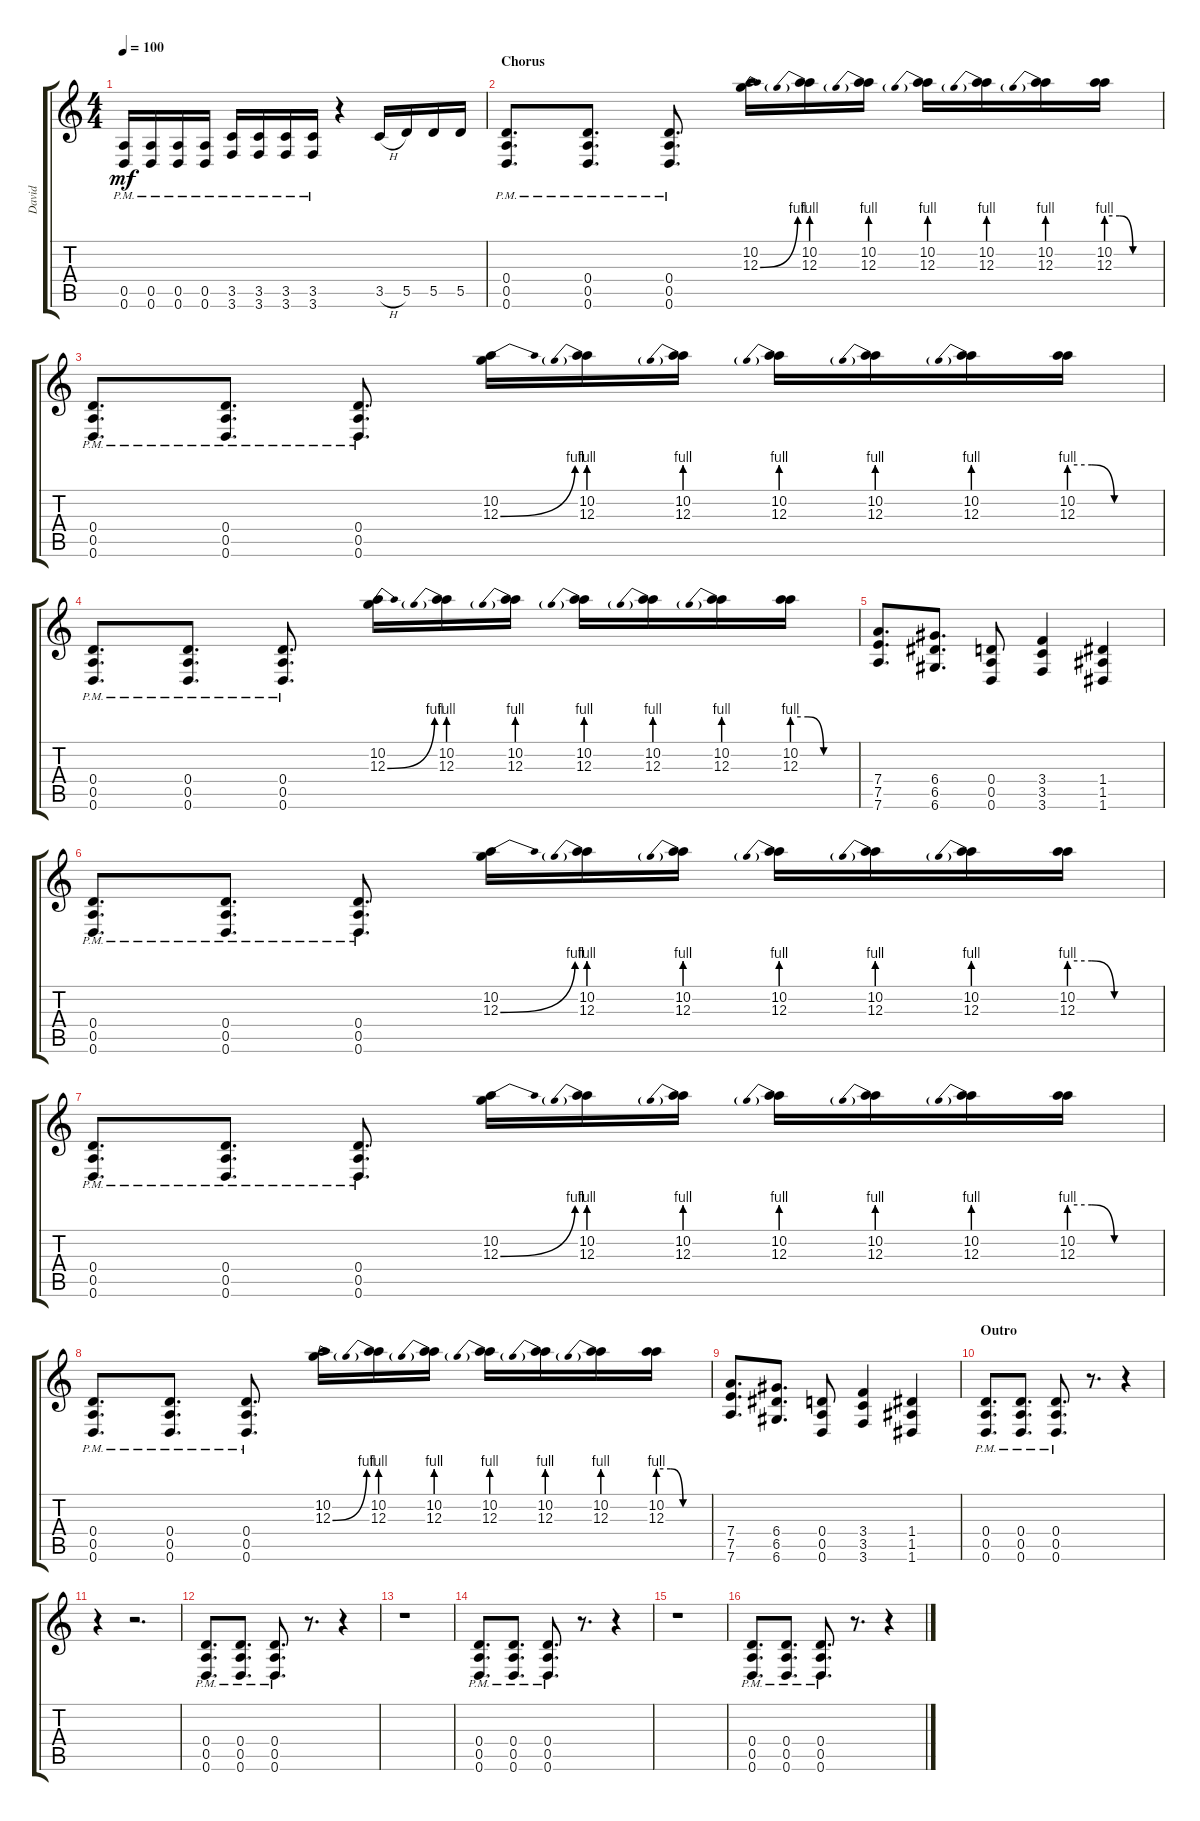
\track ("David" "David") {instrument distortionguitar}
\staff {score tabs}
\tuning (E4 B3 G3 D3 A2 D2) {hide}
\ts (4 4)
\tempo 100
\clef g2
\ks c
(0.5{pm} 0.6{pm}).16{dy mf} (0.5{pm} 0.6{pm}).16 (0.5{pm} 0.6{pm}).16 (0.5{pm} 0.6{pm}).16 (3.5{pm} 3.6{pm}).16 (3.5{pm} 3.6{pm}).16 (3.5{pm} 3.6{pm}).16 (3.5{pm} 3.6{pm}).16 r.4 3.5{h}.16 5.5.16 5.5.16 5.5.16 |
\section ("" "Chorus")
(0.4{pm} 0.5{pm} 0.6{pm}).8{d} (0.4{pm} 0.5{pm} 0.6{pm}).8{d} (0.4{pm} 0.5{pm} 0.6{pm}).8{d} (10.2 12.3{be (bend 0 0 60 4)}).16 (10.2 12.3{be (prebend 0 4 60 4)}).16 (10.2 12.3{be (prebend 0 4 60 4)}).16 (10.2 12.3{be (prebend 0 4 60 4)}).16 (10.2 12.3{be (prebend 0 4 60 4)}).16 (10.2 12.3{be (prebend 0 4 60 4)}).16 (10.2 12.3{be (custom 0 4 15 4 30 0 60 0)}).16 |
(0.4{pm} 0.5{pm} 0.6{pm}).8{d} (0.4{pm} 0.5{pm} 0.6{pm}).8{d} (0.4{pm} 0.5{pm} 0.6{pm}).8{d} (10.2 12.3{be (bend 0 0 60 4)}).16 (10.2 12.3{be (prebend 0 4 60 4)}).16 (10.2 12.3{be (prebend 0 4 60 4)}).16 (10.2 12.3{be (prebend 0 4 60 4)}).16 (10.2 12.3{be (prebend 0 4 60 4)}).16 (10.2 12.3{be (prebend 0 4 60 4)}).16 (10.2 12.3{be (custom 0 4 15 4 30 0 60 0)}).16 |
(0.4{pm} 0.5{pm} 0.6{pm}).8{d} (0.4{pm} 0.5{pm} 0.6{pm}).8{d} (0.4{pm} 0.5{pm} 0.6{pm}).8{d} (10.2 12.3{be (bend 0 0 60 4)}).16 (10.2 12.3{be (prebend 0 4 60 4)}).16 (10.2 12.3{be (prebend 0 4 60 4)}).16 (10.2 12.3{be (prebend 0 4 60 4)}).16 (10.2 12.3{be (prebend 0 4 60 4)}).16 (10.2 12.3{be (prebend 0 4 60 4)}).16 (10.2 12.3{be (custom 0 4 15 4 30 0 60 0)}).16 |
(7.4 7.5 7.6).8{d} (6.4 6.5 6.6).8{d} (0.4 0.5 0.6).8 (3.4 3.5 3.6).4 (1.4 1.5 1.6).4 |
(0.4{pm} 0.5{pm} 0.6{pm}).8{d} (0.4{pm} 0.5{pm} 0.6{pm}).8{d} (0.4{pm} 0.5{pm} 0.6{pm}).8{d} (10.2 12.3{be (bend 0 0 60 4)}).16 (10.2 12.3{be (prebend 0 4 60 4)}).16 (10.2 12.3{be (prebend 0 4 60 4)}).16 (10.2 12.3{be (prebend 0 4 60 4)}).16 (10.2 12.3{be (prebend 0 4 60 4)}).16 (10.2 12.3{be (prebend 0 4 60 4)}).16 (10.2 12.3{be (custom 0 4 15 4 30 0 60 0)}).16 |
(0.4{pm} 0.5{pm} 0.6{pm}).8{d} (0.4{pm} 0.5{pm} 0.6{pm}).8{d} (0.4{pm} 0.5{pm} 0.6{pm}).8{d} (10.2 12.3{be (bend 0 0 60 4)}).16 (10.2 12.3{be (prebend 0 4 60 4)}).16 (10.2 12.3{be (prebend 0 4 60 4)}).16 (10.2 12.3{be (prebend 0 4 60 4)}).16 (10.2 12.3{be (prebend 0 4 60 4)}).16 (10.2 12.3{be (prebend 0 4 60 4)}).16 (10.2 12.3{be (custom 0 4 15 4 30 0 60 0)}).16 |
(0.4{pm} 0.5{pm} 0.6{pm}).8{d} (0.4{pm} 0.5{pm} 0.6{pm}).8{d} (0.4{pm} 0.5{pm} 0.6{pm}).8{d} (10.2 12.3{be (bend 0 0 60 4)}).16 (10.2 12.3{be (prebend 0 4 60 4)}).16 (10.2 12.3{be (prebend 0 4 60 4)}).16 (10.2 12.3{be (prebend 0 4 60 4)}).16 (10.2 12.3{be (prebend 0 4 60 4)}).16 (10.2 12.3{be (prebend 0 4 60 4)}).16 (10.2 12.3{be (custom 0 4 15 4 30 0 60 0)}).16 |
(7.4 7.5 7.6).8{d} (6.4 6.5 6.6).8{d} (0.4 0.5 0.6).8 (3.4 3.5 3.6).4 (1.4 1.5 1.6).4 |
\section ("" "Outro")
(0.4{pm} 0.5{pm} 0.6{pm}).8{d} (0.4{pm} 0.5{pm} 0.6{pm}).8{d} (0.4{pm} 0.5{pm} 0.6{pm}).8{d} r.8{d} r.4 |
r.4 r.2{d} |
(0.4{pm} 0.5{pm} 0.6{pm}).8{d} (0.4{pm} 0.5{pm} 0.6{pm}).8{d} (0.4{pm} 0.5{pm} 0.6{pm}).8{d} r.8{d} r.4 |
r.1 |
(0.4{pm} 0.5{pm} 0.6{pm}).8{d} (0.4{pm} 0.5{pm} 0.6{pm}).8{d} (0.4{pm} 0.5{pm} 0.6{pm}).8{d} r.8{d} r.4 |
r.1 |
(0.4{pm} 0.5{pm} 0.6{pm}).8{d} (0.4{pm} 0.5{pm} 0.6{pm}).8{d} (0.4{pm} 0.5{pm} 0.6{pm}).8{d} r.8{d} r.4
